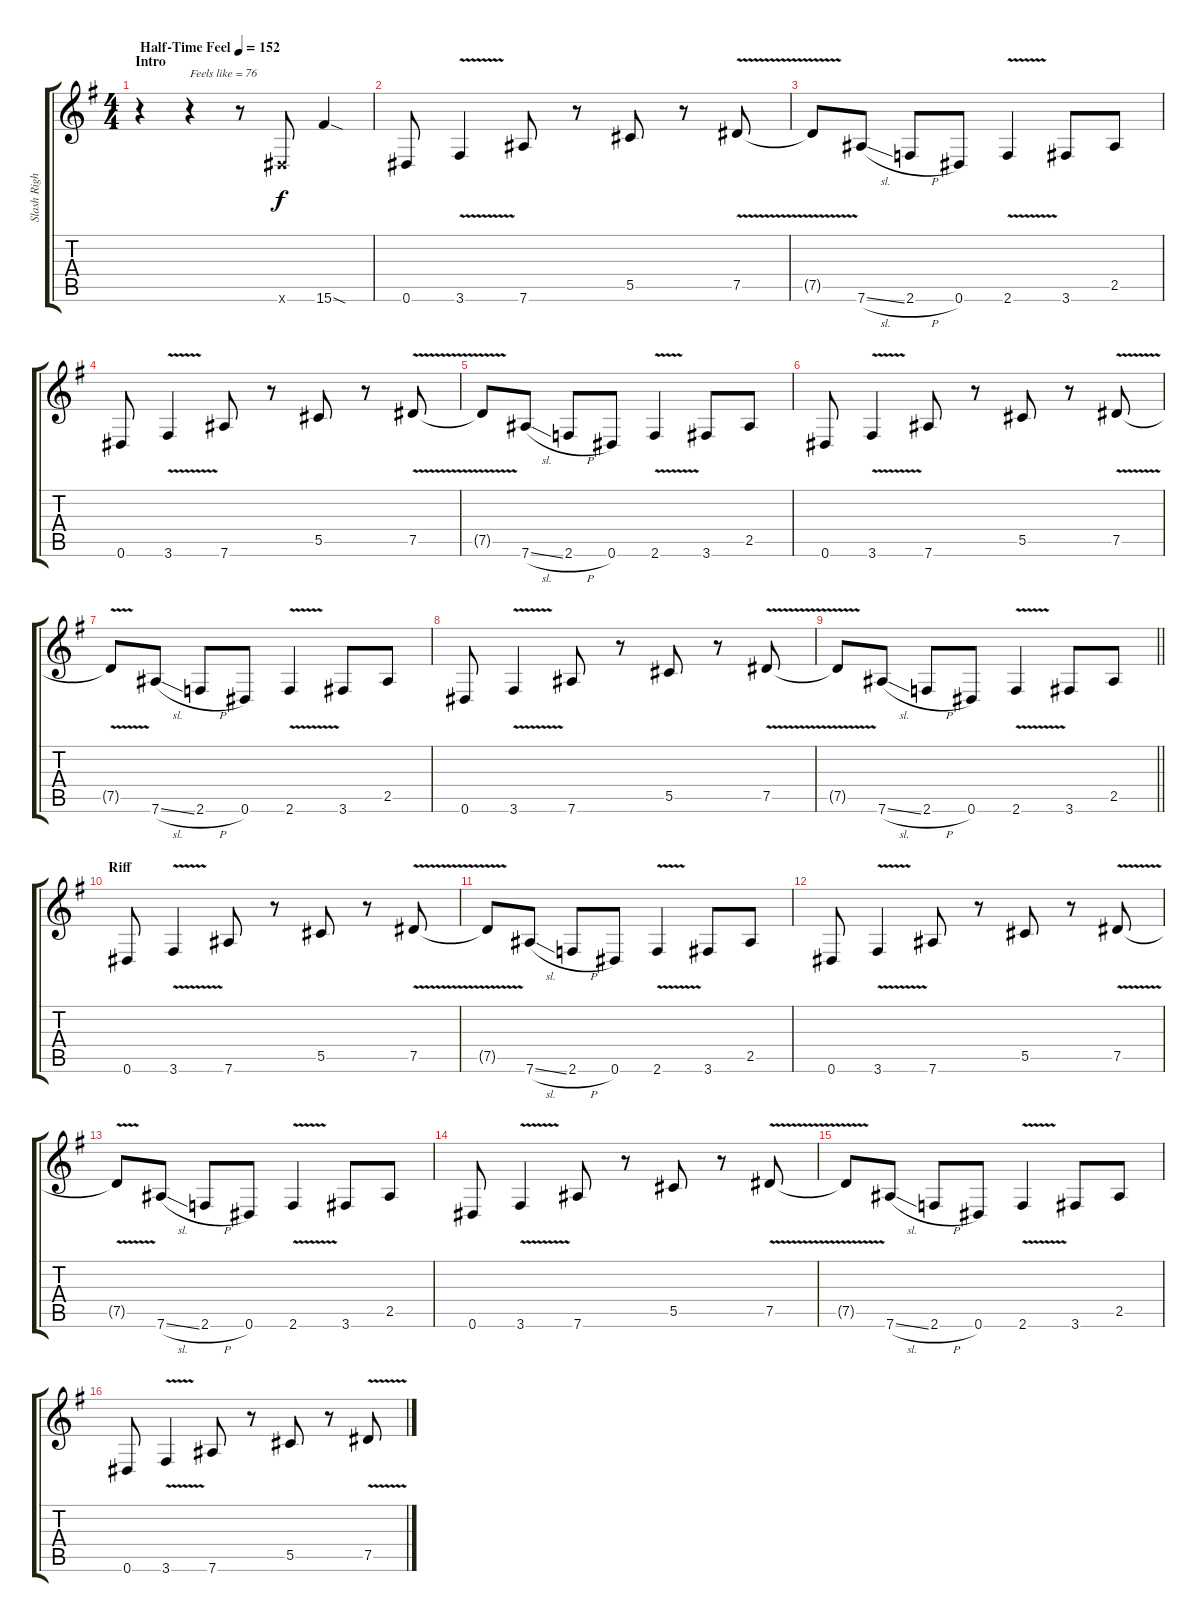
\track ("Slash Right" "Slash Righ") {instrument overdrivenguitar}
\staff {score tabs}
\tuning (Eb4 Bb3 Gb3 Db3 Ab2 Eb2) {hide}
\ts (4 4)
\section ("" "Intro")
\tempo (152 "Half-Time Feel")
\clef g2
\ks eminor
r.4{dy f instrument overdrivenguitar} r.4{txt "Feels like = 76"} r.8 0.6{x}.8 15.6{sod}.4 |
0.6.8 3.6{v}.4 7.6.8 r.8 5.5.8 r.8 7.5{v}.8 |
7.5{t}.8 7.6{sl}.8 2.6{h}.8 0.6.8 2.6{v}.4 3.6.8 2.5.8 |
0.6.8 3.6{v}.4 7.6.8 r.8 5.5.8 r.8 7.5{v}.8 |
7.5{t}.8 7.6{sl}.8 2.6{h}.8 0.6.8 2.6{v}.4 3.6.8 2.5.8 |
0.6.8 3.6{v}.4 7.6.8 r.8 5.5.8 r.8 7.5{v}.8 |
7.5{t}.8 7.6{sl}.8 2.6{h}.8 0.6.8 2.6{v}.4 3.6.8 2.5.8 |
0.6.8 3.6{v}.4 7.6.8 r.8 5.5.8 r.8 7.5{v}.8 |
\barLineRight lightlight
7.5{t}.8 7.6{sl}.8 2.6{h}.8 0.6.8 2.6{v}.4 3.6.8 2.5.8 |
\section ("" "Riff")
0.6.8 3.6{v}.4 7.6.8 r.8 5.5.8 r.8 7.5{v}.8 |
7.5{t}.8 7.6{sl}.8 2.6{h}.8 0.6.8 2.6{v}.4 3.6.8 2.5.8 |
0.6.8 3.6{v}.4 7.6.8 r.8 5.5.8 r.8 7.5{v}.8 |
7.5{t}.8 7.6{sl}.8 2.6{h}.8 0.6.8 2.6{v}.4 3.6.8 2.5.8 |
0.6.8 3.6{v}.4 7.6.8 r.8 5.5.8 r.8 7.5{v}.8 |
7.5{t}.8 7.6{sl}.8 2.6{h}.8 0.6.8 2.6{v}.4 3.6.8 2.5.8 |
0.6.8 3.6{v}.4 7.6.8 r.8 5.5.8 r.8 7.5{v}.8
